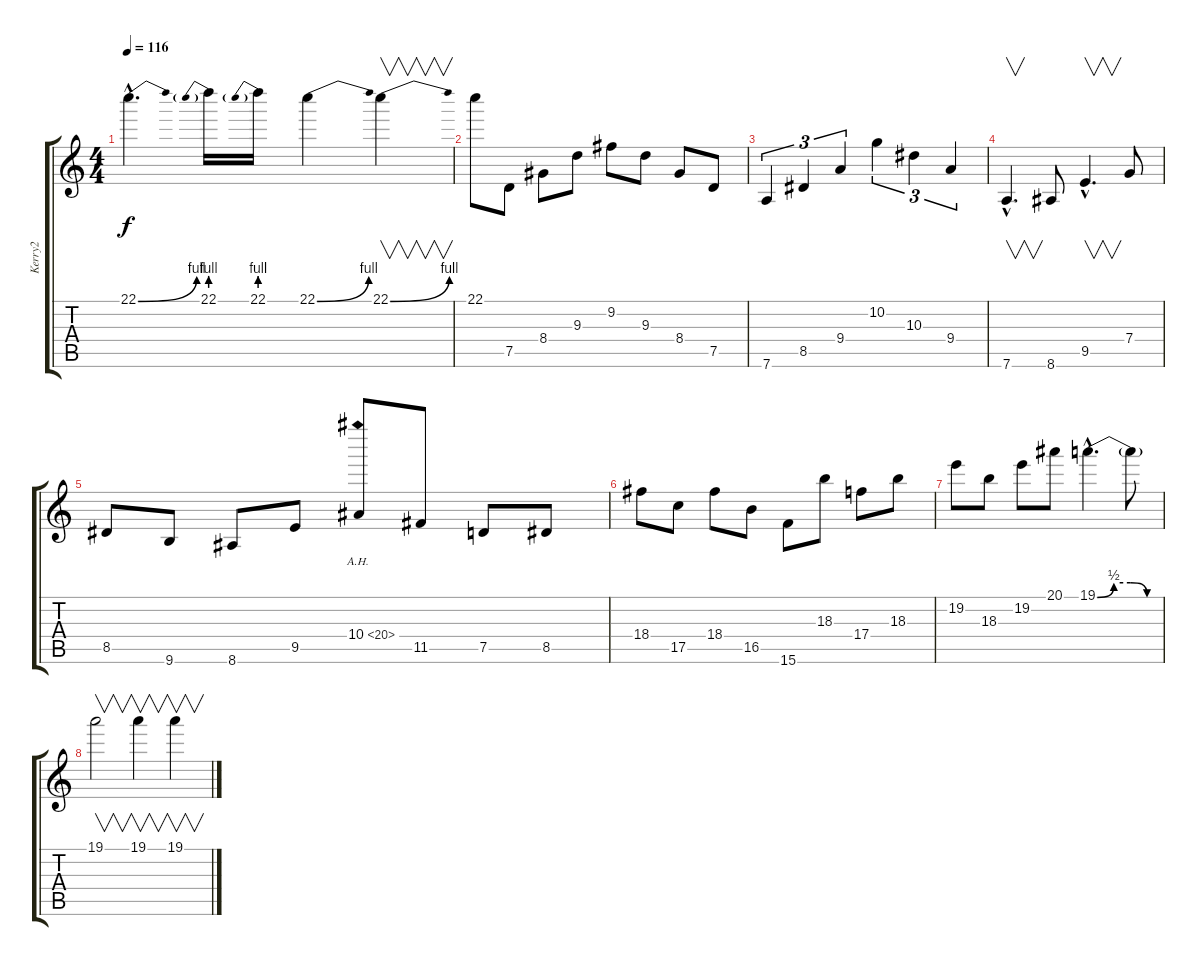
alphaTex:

\track ("Kerry2" "Kerry2") {instrument distortionguitar}
\staff {score tabs}
\tuning (D4 A3 F3 C3 G2 D2) {hide}
\ts (4 4)
\tempo 116
\clef g2
\ks c
22.1{be (bend 0 0 60 4) hac}.4{d dy f} 22.1{be (prebend 0 4 60 4)}.16 22.1{be (prebend 0 4 60 4)}.16 22.1{be (bend 0 0 60 4)}.4 22.1{be (bend 0 0 60 4)}.4{v} |
22.1.8 7.5.8 8.4.8 9.3.8 9.2.8 9.3.8 8.4.8 7.5.8 |
7.6.4{tu (3 2)} 8.5.4{tu (3 2)} 9.4.4{tu (3 2)} 10.2.4{tu (3 2)} 10.3.4{tu (3 2)} 9.4.4{tu (3 2)} |
7.6{hac}.4{v d} 8.6.8 9.5{hac}.4{v d} 7.4.8 |
8.5.8 9.6.8 8.6.8 9.5.8 10.4{ah 10}.8 11.5.8 7.5.8 8.5.8 |
18.4.8 17.5.8 18.4.8 16.5.8 15.6.8 18.3.8 17.4.8 18.3.8 |
19.2.8 18.3.8 19.2.8 20.1.8 19.1{be (custom 0 0 15 2 30 2 45 0 60 0) hac}.4{d} 19.1{t}.8 |
19.1.2{v} 19.1.4{v} 19.1.4{v}
